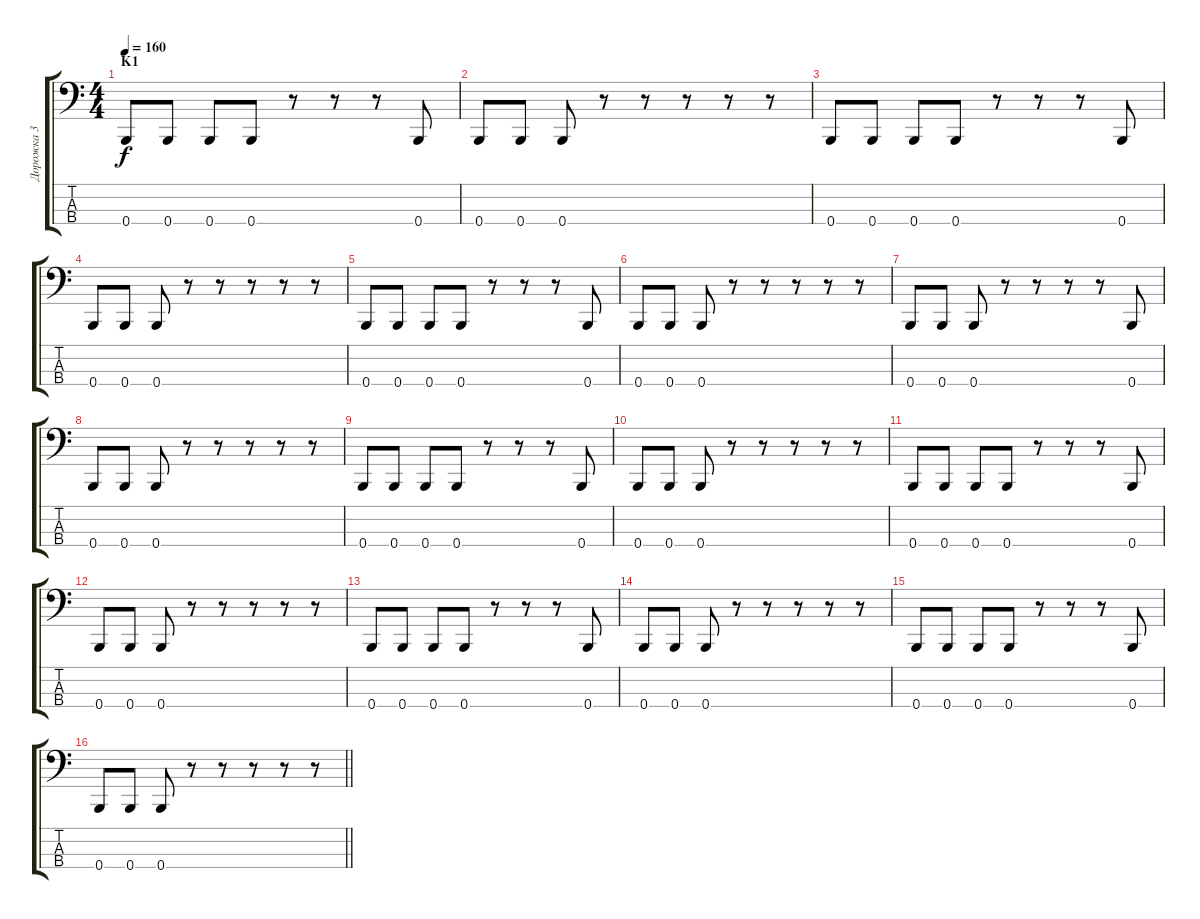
\track ("Дорожка 3" "Дорожка 3") {instrument electricbassfinger}
\staff {score tabs}
\tuning (E2 B1 Gb1 B0) {hide}
\ts (4 4)
\section ("" "K1")
\tempo 160
\clef f4
\ks c
0.4.8{dy f} 0.4.8 0.4.8 0.4.8 r.8 r.8 r.8 0.4.8 |
0.4.8 0.4.8 0.4.8 r.8 r.8 r.8 r.8 r.8 |
0.4.8 0.4.8 0.4.8 0.4.8 r.8 r.8 r.8 0.4.8 |
0.4.8 0.4.8 0.4.8 r.8 r.8 r.8 r.8 r.8 |
0.4.8 0.4.8 0.4.8 0.4.8 r.8 r.8 r.8 0.4.8 |
0.4.8 0.4.8 0.4.8 r.8 r.8 r.8 r.8 r.8 |
0.4.8 0.4.8 0.4.8 r.8 r.8 r.8 r.8 0.4.8 |
0.4.8 0.4.8 0.4.8 r.8 r.8 r.8 r.8 r.8 |
0.4.8 0.4.8 0.4.8 0.4.8 r.8 r.8 r.8 0.4.8 |
0.4.8 0.4.8 0.4.8 r.8 r.8 r.8 r.8 r.8 |
0.4.8 0.4.8 0.4.8 0.4.8 r.8 r.8 r.8 0.4.8 |
0.4.8 0.4.8 0.4.8 r.8 r.8 r.8 r.8 r.8 |
0.4.8 0.4.8 0.4.8 0.4.8 r.8 r.8 r.8 0.4.8 |
0.4.8 0.4.8 0.4.8 r.8 r.8 r.8 r.8 r.8 |
0.4.8 0.4.8 0.4.8 0.4.8 r.8 r.8 r.8 0.4.8 |
\barLineRight lightlight
0.4.8 0.4.8 0.4.8 r.8 r.8 r.8 r.8 r.8
